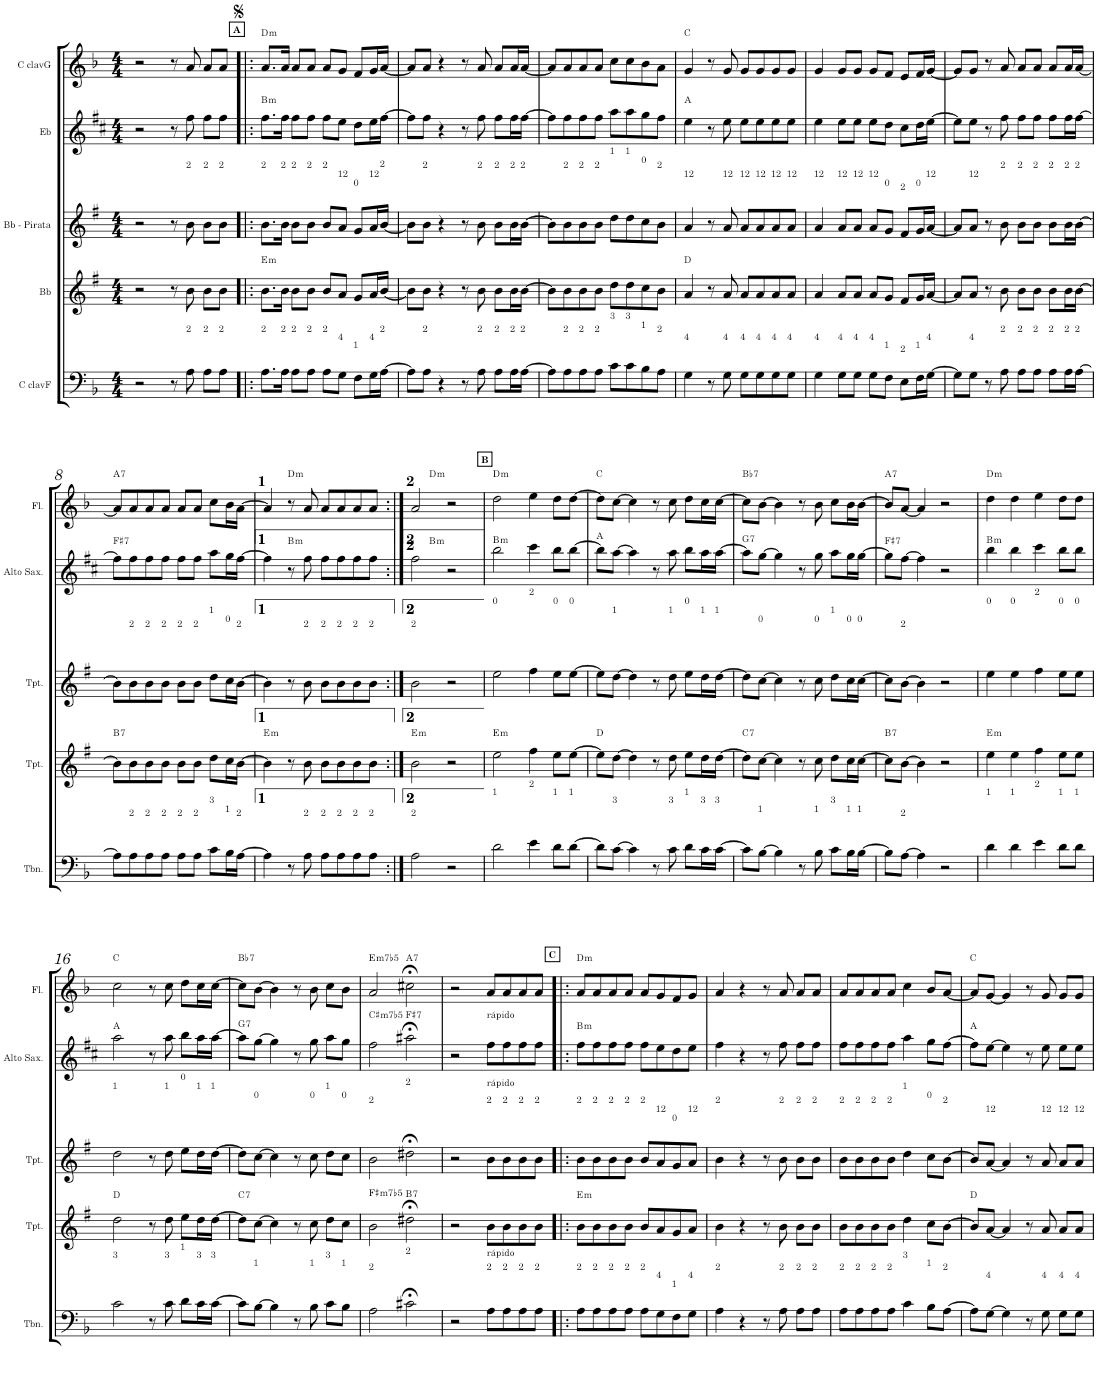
**kern	**kern	**harte	**kern	**kern	**harte	**kern	**harte
*part5	*part4	*part4	*part3	*part2	*part2	*part1	*part1
*staff5	*staff4	*	*staff3	*staff2	*	*staff1	*
*I"C clavF	*I"Bb	*	*I"Bb - Pirata	*I"Eb	*	*I"C clavG	*
*clefF4	*clefG2	*	*clefG2	*clefG2	*	*clefG2	*
*	*Trd1c2	*	*Trd1c2	*Trd5c9	*	*	*
*k[b-]	*k[f#]	*	*k[f#]	*k[f#c#]	*	*k[b-]	*
*F:	*G:	*	*G:	*D:	*	*F:	*
*M4/4	*M4/4	*	*M4/4	*M4/4	*	*M4/4	*
=1	=1	=1	=1	=1	=1	=1	=1
2r	2r	.	2r	2r	.	2r	.
8r	8r	.	8r	8r	.	8r	.
!	!	!	!LO:TX:a:t=2	!	!	!	!
!LO:TX:a:t=2	!	!	!	!	!	!	!
8A\	8b\	.	8b\	8ff#\	.	8a/	.
!	!	!	!LO:TX:a:t=2	!	!	!	!
!LO:TX:a:t=2	!	!	!	!	!	!	!
8A\L	8b\L	.	8b\L	8ff#\L	.	8a/L	.
!	!	!	!LO:TX:a:t=2	!	!	!	!
!LO:TX:a:t=2	!	!	!	!	!	!	!
8A\J	8b\J	.	8b\J	8ff#\J	.	8a/J	.
!!LO:REH:place=s1:a:B:cj:t=A
=2!|:	=2!|:	=2!|:	=2!|:	=2!|:	=2!|:	=2!|:	=2!|:
!	!	!	!LO:TX:a:t=2	!	!	!	!
!LO:TX:a:t=2	!	!LO:H:kt=m	!	!	!LO:H:kt=m	!	!LO:H:kt=m
8.A\L	8.b\L	E:min	8.b\L	8.ff#\L	B:min	8.a/L	D:min
!	!	!	!LO:TX:a:t=2	!	!	!	!
!LO:TX:a:t=2	!	!	!	!	!	!	!
16A\Jk	16b\Jk	.	16b\Jk	16ff#\Jk	.	16a/Jk	.
!	!	!	!LO:TX:a:t=2	!	!	!	!
!LO:TX:a:t=2	!	!	!	!	!	!	!
8A\L	8b\L	.	8b\L	8ff#\L	.	8a/L	.
!	!	!	!LO:TX:a:t=2	!	!	!	!
!LO:TX:a:t=2	!	!	!	!	!	!	!
8A\J	8b\J	.	8b\J	8ff#\J	.	8a/J	.
!	!	!	!LO:TX:a:t=2	!	!	!	!
!LO:TX:a:t=2	!	!	!	!	!	!	!
8A\L	8b/L	.	8b/L	8ff#\L	.	8a/L	.
!	!	!	!LO:TX:a:t=12	!	!	!	!
!LO:TX:a:t=4	!	!	!	!	!	!	!
8G\J	8a/J	.	8a/J	8ee\J	.	8g/J	.
!	!	!	!LO:TX:a:t=0	!	!	!	!
!LO:TX:a:t=1	!	!	!	!	!	!	!
8F\L	8g/L	.	8g/L	8dd\L	.	8f/L	.
!	!	!	!LO:TX:a:t=12	!	!	!	!
!LO:TX:a:t=4	!	!	!	!	!	!	!
16G\L	16a/L	.	16a/L	16ee\L	.	16g/L	.
!	!	!	!LO:TX:a:t=2	!	!	!	!
!LO:TX:a:t=2	!	!	!	!	!	!	!
[>16A\JJ	[<16b/JJ	.	[<16b/JJ	[>16ff#\JJ	.	[<16a/JJ	.
=3	=3	=3	=3	=3	=3	=3	=3
8A\L]	8b\L]	.	8b\L]	8ff#\L]	.	8a/L]	.
!	!	!	!LO:TX:a:t=2	!	!	!	!
!LO:TX:a:t=2	!	!	!	!	!	!	!
8A\J	8b\J	.	8b\J	8ff#\J	.	8a/J	.
4r	4r	.	4r	4r	.	4r	.
8r	8r	.	8r	8r	.	8r	.
!	!	!	!LO:TX:a:t=2	!	!	!	!
!LO:TX:a:t=2	!	!	!	!	!	!	!
8A\	8b\	.	8b\	8ff#\	.	8a/	.
!	!	!	!LO:TX:a:t=2	!	!	!	!
!LO:TX:a:t=2	!	!	!	!	!	!	!
8A\L	8b\L	.	8b\L	8ff#\L	.	8a/L	.
!	!	!	!LO:TX:a:t=2	!	!	!	!
!LO:TX:a:t=2	!	!	!	!	!	!	!
16A\L	16b\L	.	16b\L	16ff#\L	.	16a/L	.
!	!	!	!LO:TX:a:t=2	!	!	!	!
!LO:TX:a:t=2	!	!	!	!	!	!	!
[>16A\JJ	[>16b\JJ	.	[>16b\JJ	[>16ff#\JJ	.	[<16a/JJ	.
=4	=4	=4	=4	=4	=4	=4	=4
8A\L]	8b\L]	.	8b\L]	8ff#\L]	.	8a/L]	.
!	!	!	!LO:TX:a:t=2	!	!	!	!
!LO:TX:a:t=2	!	!	!	!	!	!	!
8A\	8b\	.	8b\	8ff#\	.	8a/	.
!	!	!	!LO:TX:a:t=2	!	!	!	!
!LO:TX:a:t=2	!	!	!	!	!	!	!
8A\	8b\	.	8b\	8ff#\	.	8a/	.
!	!	!	!LO:TX:a:t=2	!	!	!	!
!LO:TX:a:t=2	!	!	!	!	!	!	!
8A\J	8b\J	.	8b\J	8ff#\J	.	8a/J	.
!	!	!	!LO:TX:a:t=1	!	!	!	!
!LO:TX:a:t=3	!	!	!	!	!	!	!
8c\L	8dd\L	.	8dd\L	8aa\L	.	8cc\L	.
!	!	!	!LO:TX:a:t=1	!	!	!	!
!LO:TX:a:t=3	!	!	!	!	!	!	!
8c\	8dd\	.	8dd\	8aa\	.	8cc\	.
!	!	!	!LO:TX:a:t=0	!	!	!	!
!LO:TX:a:t=1	!	!	!	!	!	!	!
8B-\	8cc\	.	8cc\	8gg\	.	8b-\	.
!	!	!	!LO:TX:a:t=2	!	!	!	!
!LO:TX:a:t=2	!	!	!	!	!	!	!
8A\J	8b\J	.	8b\J	8ff#\J	.	8a\J	.
=5	=5	=5	=5	=5	=5	=5	=5
!	!	!	!LO:TX:a:t=12	!	!	!	!
!LO:TX:a:t=4	!	!	!	!	!	!	!
4G\	4a/	D:maj	4a/	4ee\	A:maj	4g/	C:maj
8r	8r	.	8r	8r	.	8r	.
!	!	!	!LO:TX:a:t=12	!	!	!	!
!LO:TX:a:t=4	!	!	!	!	!	!	!
8G\	8a/	.	8a/	8ee\	.	8g/	.
!	!	!	!LO:TX:a:t=12	!	!	!	!
!LO:TX:a:t=4	!	!	!	!	!	!	!
8G\L	8a/L	.	8a/L	8ee\L	.	8g/L	.
!	!	!	!LO:TX:a:t=12	!	!	!	!
!LO:TX:a:t=4	!	!	!	!	!	!	!
8G\	8a/	.	8a/	8ee\	.	8g/	.
!	!	!	!LO:TX:a:t=12	!	!	!	!
!LO:TX:a:t=4	!	!	!	!	!	!	!
8G\	8a/	.	8a/	8ee\	.	8g/	.
!	!	!	!LO:TX:a:t=12	!	!	!	!
!LO:TX:a:t=4	!	!	!	!	!	!	!
8G\J	8a/J	.	8a/J	8ee\J	.	8g/J	.
=6	=6	=6	=6	=6	=6	=6	=6
!	!	!	!LO:TX:a:t=12	!	!	!	!
!LO:TX:a:t=4	!	!	!	!	!	!	!
4G\	4a/	.	4a/	4ee\	.	4g/	.
!	!	!	!LO:TX:a:t=12	!	!	!	!
!LO:TX:a:t=4	!	!	!	!	!	!	!
8G\L	8a/L	.	8a/L	8ee\L	.	8g/L	.
!	!	!	!LO:TX:a:t=12	!	!	!	!
!LO:TX:a:t=4	!	!	!	!	!	!	!
8G\J	8a/J	.	8a/J	8ee\J	.	8g/J	.
!	!	!	!LO:TX:a:t=12	!	!	!	!
!LO:TX:a:t=4	!	!	!	!	!	!	!
8G\L	8a/L	.	8a/L	8ee\L	.	8g/L	.
!	!	!	!LO:TX:a:t=0	!	!	!	!
!LO:TX:a:t=1	!	!	!	!	!	!	!
8F\J	8g/J	.	8g/J	8dd\J	.	8f/J	.
!	!	!	!LO:TX:a:t=2	!	!	!	!
!LO:TX:a:t=2	!	!	!	!	!	!	!
8E\L	8f#/L	.	8f#/L	8cc#\L	.	8e/L	.
!	!	!	!LO:TX:a:t=0	!	!	!	!
!LO:TX:a:t=1	!	!	!	!	!	!	!
16F\L	16g/L	.	16g/L	16dd\L	.	16f/L	.
!	!	!	!LO:TX:a:t=12	!	!	!	!
!LO:TX:a:t=4	!	!	!	!	!	!	!
[>16G\JJ	[<16a/JJ	.	[<16a/JJ	[>16ee\JJ	.	[<16g/JJ	.
=7	=7	=7	=7	=7	=7	=7	=7
8G\L]	8a/L]	.	8a/L]	8ee\L]	.	8g/L]	.
!	!	!	!LO:TX:a:t=12	!	!	!	!
!LO:TX:a:t=4	!	!	!	!	!	!	!
8G\J	8a/J	.	8a/J	8ee\J	.	8g/J	.
8r	8r	.	8r	8r	.	8r	.
!	!	!	!LO:TX:a:t=2	!	!	!	!
!LO:TX:a:t=2	!	!	!	!	!	!	!
8A\	8b\	.	8b\	8ff#\	.	8a/	.
!	!	!	!LO:TX:a:t=2	!	!	!	!
!LO:TX:a:t=2	!	!	!	!	!	!	!
8A\L	8b\L	.	8b\L	8ff#\L	.	8a/L	.
!	!	!	!LO:TX:a:t=2	!	!	!	!
!LO:TX:a:t=2	!	!	!	!	!	!	!
8A\J	8b\J	.	8b\J	8ff#\J	.	8a/J	.
!	!	!	!LO:TX:a:t=2	!	!	!	!
!LO:TX:a:t=2	!	!	!	!	!	!	!
8A\L	8b\L	.	8b\L	8ff#\L	.	8a/L	.
!	!	!	!LO:TX:a:t=2	!	!	!	!
!LO:TX:a:t=2	!	!	!	!	!	!	!
16A\L	16b\L	.	16b\L	16ff#\L	.	16a/L	.
!	!	!	!LO:TX:a:t=2	!	!	!	!
!LO:TX:a:t=2	!	!	!	!	!	!	!
[>16A\JJ	[>16b\JJ	.	[>16b\JJ	[>16ff#\JJ	.	[<16a/JJ	.
!!LO:LB:g=z
=8	=8	=8	=8	=8	=8	=8	=8
!	!	!LO:H:kt=7	!	!	!LO:H:kt=7	!	!LO:H:kt=7
8A\L]	8b\L]	B:7	8b\L]	8ff#\L]	F#:7	8a/L]	A:7
!	!	!	!LO:TX:a:t=2	!	!	!	!
!LO:TX:a:t=2	!	!	!	!	!	!	!
8A\	8b\	.	8b\	8ff#\	.	8a/	.
!	!	!	!LO:TX:a:t=2	!	!	!	!
!LO:TX:a:t=2	!	!	!	!	!	!	!
8A\	8b\	.	8b\	8ff#\	.	8a/	.
!	!	!	!LO:TX:a:t=2	!	!	!	!
!LO:TX:a:t=2	!	!	!	!	!	!	!
8A\J	8b\J	.	8b\J	8ff#\J	.	8a/J	.
!	!	!	!LO:TX:a:t=2	!	!	!	!
!LO:TX:a:t=2	!	!	!	!	!	!	!
8A\L	8b\L	.	8b\L	8ff#\L	.	8a/L	.
!	!	!	!LO:TX:a:t=2	!	!	!	!
!LO:TX:a:t=2	!	!	!	!	!	!	!
8A\J	8b\J	.	8b\J	8ff#\J	.	8a/J	.
!	!	!	!LO:TX:a:t=1	!	!	!	!
!LO:TX:a:t=3	!	!	!	!	!	!	!
8c\L	8dd\L	.	8dd\L	8aa\L	.	8cc\L	.
!	!	!	!LO:TX:a:t=0	!	!	!	!
!LO:TX:a:t=1	!	!	!	!	!	!	!
16B-\L	16cc\L	.	16cc\L	16gg\L	.	16b-\L	.
!	!	!	!LO:TX:a:t=2	!	!	!	!
!LO:TX:a:t=2	!	!	!	!	!	!	!
[>16A\JJ	[>16b\JJ	.	[>16b\JJ	[>16ff#\JJ	.	[>16a\JJ	.
=9	=9	=9	=9	=9	=9	=9	=9
!	!	!LO:H:kt=m	!	!	!	!	!
4A\]	4b\]	E:min	4b\]	4ff#\]	.	4a/]	.
!	!	!	!	!	!LO:H:kt=m	!	!LO:H:kt=m
8r	8r	.	8r	8r	B:min	8r	D:min
!	!	!	!LO:TX:a:t=2	!	!	!	!
!LO:TX:a:t=2	!	!	!	!	!	!	!
8A\	8b\	.	8b\	8ff#\	.	8a/	.
!	!	!	!LO:TX:a:t=2	!	!	!	!
!LO:TX:a:t=2	!	!	!	!	!	!	!
8A\L	8b\L	.	8b\L	8ff#\L	.	8a/L	.
!	!	!	!LO:TX:a:t=2	!	!	!	!
!LO:TX:a:t=2	!	!	!	!	!	!	!
8A\	8b\	.	8b\	8ff#\	.	8a/	.
!	!	!	!LO:TX:a:t=2	!	!	!	!
!LO:TX:a:t=2	!	!	!	!	!	!	!
8A\	8b\	.	8b\	8ff#\	.	8a/	.
!	!	!	!LO:TX:a:t=2	!	!	!	!
!LO:TX:a:t=2	!	!	!	!	!	!	!
8A\J	8b\J	.	8b\J	8ff#\J	.	8a/J	.
=10:|!	=10:|!	=10:|!	=10:|!	=10:|!	=10:|!	=10:|!	=10:|!
!	!	!	!LO:TX:a:t=2	!	!	!	!
!LO:TX:a:t=2	!	!LO:H:kt=m	!	!	!	!	!
*	*	*	*	*^	*	*^	*
2A\	2b\	E:min	2b\	2ff#\	4ryy	.	2a/	4ryy	.
!	!	!	!	!	!	!LO:H:kt=m	!	!	!LO:H:kt=m
.	.	.	.	.	2.ryy	B:min	.	2.ryy	D:min
2r	2r	.	2r	2r	.	.	2r	.	.
!!LO:REH:place=s1:a:B:cj:t=B
=11	=11	=11	=11	=11	=11	=11	=11	=11	=11
!	!	!	!LO:TX:a:t=0	!	!	!	!	!	!
!LO:TX:a:t=1	!	!LO:H:kt=m	!	!	!	!LO:H:kt=m	!	!	!LO:H:kt=m
*	*	*	*	*v	*v	*	*	*	*
*	*	*	*	*	*	*v	*v	*
2d\	2ee\	E:min	2ee\	2bb\	B:min	2dd\	D:min
!	!	!	!LO:TX:a:t=2	!	!	!	!
!LO:TX:a:t=2	!	!	!	!	!	!	!
4e\	4ff#\	.	4ff#\	4ccc#\	.	4ee\	.
!	!	!	!LO:TX:a:t=0	!	!	!	!
!LO:TX:a:t=1	!	!	!	!	!	!	!
8d\L	8ee\L	.	8ee\L	8bb\L	.	8dd\L	.
!	!	!	!LO:TX:a:t=0	!	!	!	!
!LO:TX:a:t=1	!	!	!	!	!	!	!
[>8d\J	[>8ee\J	.	[>8ee\J	[>8bb\J	.	[>8dd\J	.
=12	=12	=12	=12	=12	=12	=12	=12
8d\L]	8ee\L]	D:maj	8ee\L]	8bb\L]	A:maj	8dd\L]	C:maj
!	!	!	!LO:TX:a:t=1	!	!	!	!
!LO:TX:a:t=3	!	!	!	!	!	!	!
[>8c\J	[>8dd\J	.	[>8dd\J	[>8aa\J	.	[>8cc\J	.
4c\]	4dd\]	.	4dd\]	4aa\]	.	4cc\]	.
8r	8r	.	8r	8r	.	8r	.
!	!	!	!LO:TX:a:t=1	!	!	!	!
!LO:TX:a:t=3	!	!	!	!	!	!	!
8c\	8dd\	.	8dd\	8aa\	.	8cc\	.
!	!	!	!LO:TX:a:t=0	!	!	!	!
!LO:TX:a:t=1	!	!	!	!	!	!	!
8d\L	8ee\L	.	8ee\L	8bb\L	.	8dd\L	.
!	!	!	!LO:TX:a:t=1	!	!	!	!
!LO:TX:a:t=3	!	!	!	!	!	!	!
16c\L	16dd\L	.	16dd\L	16aa\L	.	16cc\L	.
!	!	!	!LO:TX:a:t=1	!	!	!	!
!LO:TX:a:t=3	!	!	!	!	!	!	!
[>16c\JJ	[>16dd\JJ	.	[>16dd\JJ	[>16aa\JJ	.	[>16cc\JJ	.
=13	=13	=13	=13	=13	=13	=13	=13
!	!	!LO:H:kt=7	!	!	!LO:H:kt=7	!	!LO:H:kt=7
8c\L]	8dd\L]	C:7	8dd\L]	8aa\L]	G:7	8cc\L]	Bb:7
!	!	!	!LO:TX:a:t=0	!	!	!	!
!LO:TX:a:t=1	!	!	!	!	!	!	!
[>8B-\J	[>8cc\J	.	[>8cc\J	[>8gg\J	.	[>8b-\J	.
4B-\]	4cc\]	.	4cc\]	4gg\]	.	4b-\]	.
8r	8r	.	8r	8r	.	8r	.
!	!	!	!LO:TX:a:t=0	!	!	!	!
!LO:TX:a:t=1	!	!	!	!	!	!	!
8B-\	8cc\	.	8cc\	8gg\	.	8b-\	.
!	!	!	!LO:TX:a:t=1	!	!	!	!
!LO:TX:a:t=3	!	!	!	!	!	!	!
8c\L	8dd\L	.	8dd\L	8aa\L	.	8cc\L	.
!	!	!	!LO:TX:a:t=0	!	!	!	!
!LO:TX:a:t=1	!	!	!	!	!	!	!
16B-\L	16cc\L	.	16cc\L	16gg\L	.	16b-\L	.
!	!	!	!LO:TX:a:t=0	!	!	!	!
!LO:TX:a:t=1	!	!	!	!	!	!	!
[>16B-\JJ	[>16cc\JJ	.	[>16cc\JJ	[>16gg\JJ	.	[>16b-\JJ	.
=14	=14	=14	=14	=14	=14	=14	=14
!	!	!LO:H:kt=7	!	!	!LO:H:kt=7	!	!LO:H:kt=7
8B-\L]	8cc\L]	B:7	8cc\L]	8gg\L]	F#:7	8b-/L]	A:7
!	!	!	!LO:TX:a:t=2	!	!	!	!
!LO:TX:a:t=2	!	!	!	!	!	!	!
[>8A\J	[>8b\J	.	[>8b\J	[>8ff#\J	.	[<8a/J	.
4A\]	4b\]	.	4b\]	4ff#\]	.	4a/]	.
2r	2r	.	2r	2r	.	2r	.
=15	=15	=15	=15	=15	=15	=15	=15
!	!	!	!LO:TX:a:t=0	!	!	!	!
!LO:TX:a:t=1	!	!LO:H:kt=m	!	!	!LO:H:kt=m	!	!LO:H:kt=m
4d\	4ee\	E:min	4ee\	4bb\	B:min	4dd\	D:min
!	!	!	!LO:TX:a:t=0	!	!	!	!
!LO:TX:a:t=1	!	!	!	!	!	!	!
4d\	4ee\	.	4ee\	4bb\	.	4dd\	.
!	!	!	!LO:TX:a:t=2	!	!	!	!
!LO:TX:a:t=2	!	!	!	!	!	!	!
4e\	4ff#\	.	4ff#\	4ccc#\	.	4ee\	.
!	!	!	!LO:TX:a:t=0	!	!	!	!
!LO:TX:a:t=1	!	!	!	!	!	!	!
8d\L	8ee\L	.	8ee\L	8bb\L	.	8dd\L	.
!	!	!	!LO:TX:a:t=0	!	!	!	!
!LO:TX:a:t=1	!	!	!	!	!	!	!
8d\J	8ee\J	.	8ee\J	8bb\J	.	8dd\J	.
!!LO:LB:g=z
=16	=16	=16	=16	=16	=16	=16	=16
!	!	!	!LO:TX:a:t=1	!	!	!	!
!LO:TX:a:t=3	!	!	!	!	!	!	!
2c\	2dd\	D:maj	2dd\	2aa\	A:maj	2cc\	C:maj
8r	8r	.	8r	8r	.	8r	.
!	!	!	!LO:TX:a:t=1	!	!	!	!
!LO:TX:a:t=3	!	!	!	!	!	!	!
8c\	8dd\	.	8dd\	8aa\	.	8cc\	.
!	!	!	!LO:TX:a:t=0	!	!	!	!
!LO:TX:a:t=1	!	!	!	!	!	!	!
8d\L	8ee\L	.	8ee\L	8bb\L	.	8dd\L	.
!	!	!	!LO:TX:a:t=1	!	!	!	!
!LO:TX:a:t=3	!	!	!	!	!	!	!
16c\L	16dd\L	.	16dd\L	16aa\L	.	16cc\L	.
!	!	!	!LO:TX:a:t=1	!	!	!	!
!LO:TX:a:t=3	!	!	!	!	!	!	!
[>16c\JJ	[>16dd\JJ	.	[>16dd\JJ	[>16aa\JJ	.	[>16cc\JJ	.
=17	=17	=17	=17	=17	=17	=17	=17
!	!	!LO:H:kt=7	!	!	!LO:H:kt=7	!	!LO:H:kt=7
8c\L]	8dd\L]	C:7	8dd\L]	8aa\L]	G:7	8cc\L]	Bb:7
!	!	!	!LO:TX:a:t=0	!	!	!	!
!LO:TX:a:t=1	!	!	!	!	!	!	!
[>8B-\J	[>8cc\J	.	[>8cc\J	[>8gg\J	.	[>8b-\J	.
4B-\]	4cc\]	.	4cc\]	4gg\]	.	4b-\]	.
8r	8r	.	8r	8r	.	8r	.
!	!	!	!LO:TX:a:t=0	!	!	!	!
!LO:TX:a:t=1	!	!	!	!	!	!	!
8B-\	8cc\	.	8cc\	8gg\	.	8b-\	.
!	!	!	!LO:TX:a:t=1	!	!	!	!
!LO:TX:a:t=3	!	!	!	!	!	!	!
8c\L	8dd\L	.	8dd\L	8aa\L	.	8cc\L	.
!	!	!	!LO:TX:a:t=0	!	!	!	!
!LO:TX:a:t=1	!	!	!	!	!	!	!
8B-\J	8cc\J	.	8cc\J	8gg\J	.	8b-\J	.
=18	=18	=18	=18	=18	=18	=18	=18
!	!	!	!LO:TX:a:t=2	!	!	!	!
!LO:TX:a:t=2	!	!LO:H:kt=m7b5	!	!	!LO:H:kt=m7b5	!	!LO:H:kt=m7b5
2A\	2b\	F#:hdim7	2b\	2ff#\	C#:hdim7	2a/	E:hdim7
!	!	!	!LO:TX:a:t=2	!	!	!	!
!LO:TX:a:t=2	!	!LO:H:kt=7	!	!	!LO:H:kt=7	!	!LO:H:kt=7
2c#X;<\	2dd#X;<\	B:7	2dd#X;<\	2aa#X;<\	F#:7	2cc#X;<\	A:7
=19	=19	=19	=19	=19	=19	=19	=19
2r	2r	.	2r	2r	.	2r	.
!	!	!	!	!	!	!LO:TX:b:t=rápido	!
!	!	!	!	!LO:TX:b:t=rápido	!	!	!
!	!	!	!LO:TX:a:t=2	!	!	!	!
!	!LO:TX:b:t=rápido	!	!	!	!	!	!
!LO:TX:a:t=2	!	!	!	!	!	!	!
8A\L	8b\L	.	8b\L	8ff#\L	.	8a/L	.
!	!	!	!LO:TX:a:t=2	!	!	!	!
!LO:TX:a:t=2	!	!	!	!	!	!	!
8A\	8b\	.	8b\	8ff#\	.	8a/	.
!	!	!	!LO:TX:a:t=2	!	!	!	!
!LO:TX:a:t=2	!	!	!	!	!	!	!
8A\	8b\	.	8b\	8ff#\	.	8a/	.
!	!	!	!LO:TX:a:t=2	!	!	!	!
!LO:TX:a:t=2	!	!	!	!	!	!	!
8A\J	8b\J	.	8b\J	8ff#\J	.	8a/J	.
!!LO:REH:place=s1:a:B:cj:t=C
=20!|:	=20!|:	=20!|:	=20!|:	=20!|:	=20!|:	=20!|:	=20!|:
!	!	!	!LO:TX:a:t=2	!	!	!	!
!LO:TX:a:t=2	!	!LO:H:kt=m	!	!	!LO:H:kt=m	!	!LO:H:kt=m
8A\L	8b\L	E:min	8b\L	8ff#\L	B:min	8a/L	D:min
!	!	!	!LO:TX:a:t=2	!	!	!	!
!LO:TX:a:t=2	!	!	!	!	!	!	!
8A\	8b\	.	8b\	8ff#\	.	8a/	.
!	!	!	!LO:TX:a:t=2	!	!	!	!
!LO:TX:a:t=2	!	!	!	!	!	!	!
8A\	8b\	.	8b\	8ff#\	.	8a/	.
!	!	!	!LO:TX:a:t=2	!	!	!	!
!LO:TX:a:t=2	!	!	!	!	!	!	!
8A\J	8b\J	.	8b\J	8ff#\J	.	8a/J	.
!	!	!	!LO:TX:a:t=2	!	!	!	!
!LO:TX:a:t=2	!	!	!	!	!	!	!
8A\L	8b/L	.	8b/L	8ff#\L	.	8a/L	.
!	!	!	!LO:TX:a:t=12	!	!	!	!
!LO:TX:a:t=4	!	!	!	!	!	!	!
8G\	8a/	.	8a/	8ee\	.	8g/	.
!	!	!	!LO:TX:a:t=0	!	!	!	!
!LO:TX:a:t=1	!	!	!	!	!	!	!
8F\	8g/	.	8g/	8dd\	.	8f/	.
!	!	!	!LO:TX:a:t=12	!	!	!	!
!LO:TX:a:t=4	!	!	!	!	!	!	!
8G\J	8a/J	.	8a/J	8ee\J	.	8g/J	.
=21	=21	=21	=21	=21	=21	=21	=21
!	!	!	!LO:TX:a:t=2	!	!	!	!
!LO:TX:a:t=2	!	!	!	!	!	!	!
4A\	4b\	.	4b\	4ff#\	.	4a/	.
4r	4r	.	4r	4r	.	4r	.
8r	8r	.	8r	8r	.	8r	.
!	!	!	!LO:TX:a:t=2	!	!	!	!
!LO:TX:a:t=2	!	!	!	!	!	!	!
8A\	8b\	.	8b\	8ff#\	.	8a/	.
!	!	!	!LO:TX:a:t=2	!	!	!	!
!LO:TX:a:t=2	!	!	!	!	!	!	!
8A\L	8b\L	.	8b\L	8ff#\L	.	8a/L	.
!	!	!	!LO:TX:a:t=2	!	!	!	!
!LO:TX:a:t=2	!	!	!	!	!	!	!
8A\J	8b\J	.	8b\J	8ff#\J	.	8a/J	.
=22	=22	=22	=22	=22	=22	=22	=22
!	!	!	!LO:TX:a:t=2	!	!	!	!
!LO:TX:a:t=2	!	!	!	!	!	!	!
8A\L	8b\L	.	8b\L	8ff#\L	.	8a/L	.
!	!	!	!LO:TX:a:t=2	!	!	!	!
!LO:TX:a:t=2	!	!	!	!	!	!	!
8A\	8b\	.	8b\	8ff#\	.	8a/	.
!	!	!	!LO:TX:a:t=2	!	!	!	!
!LO:TX:a:t=2	!	!	!	!	!	!	!
8A\	8b\	.	8b\	8ff#\	.	8a/	.
!	!	!	!LO:TX:a:t=2	!	!	!	!
!LO:TX:a:t=2	!	!	!	!	!	!	!
8A\J	8b\J	.	8b\J	8ff#\J	.	8a/J	.
!	!	!	!LO:TX:a:t=1	!	!	!	!
!LO:TX:a:t=3	!	!	!	!	!	!	!
4c\	4dd\	.	4dd\	4aa\	.	4cc\	.
!	!	!	!LO:TX:a:t=0	!	!	!	!
!LO:TX:a:t=1	!	!	!	!	!	!	!
8B-\L	8cc\L	.	8cc\L	8gg\L	.	8b-/L	.
!	!	!	!LO:TX:a:t=2	!	!	!	!
!LO:TX:a:t=2	!	!	!	!	!	!	!
[>8A\J	[>8b\J	.	[>8b\J	[>8ff#\J	.	[<8a/J	.
=23	=23	=23	=23	=23	=23	=23	=23
8A\L]	8b/L]	D:maj	8b/L]	8ff#\L]	A:maj	8a/L]	C:maj
!	!	!	!LO:TX:a:t=12	!	!	!	!
!LO:TX:a:t=4	!	!	!	!	!	!	!
[>8G\J	[<8a/J	.	[<8a/J	[>8ee\J	.	[<8g/J	.
4G\]	4a/]	.	4a/]	4ee\]	.	4g/]	.
8r	8r	.	8r	8r	.	8r	.
!	!	!	!LO:TX:a:t=12	!	!	!	!
!LO:TX:a:t=4	!	!	!	!	!	!	!
8G\	8a/	.	8a/	8ee\	.	8g/	.
!	!	!	!LO:TX:a:t=12	!	!	!	!
!LO:TX:a:t=4	!	!	!	!	!	!	!
8G\L	8a/L	.	8a/L	8ee\L	.	8g/L	.
!	!	!	!LO:TX:a:t=12	!	!	!	!
!LO:TX:a:t=4	!	!	!	!	!	!	!
8G\J	8a/J	.	8a/J	8ee\J	.	8g/J	.
=	=	=	=	=	=	=	=
*-	*-	*-	*-	*-	*-	*-	*-
